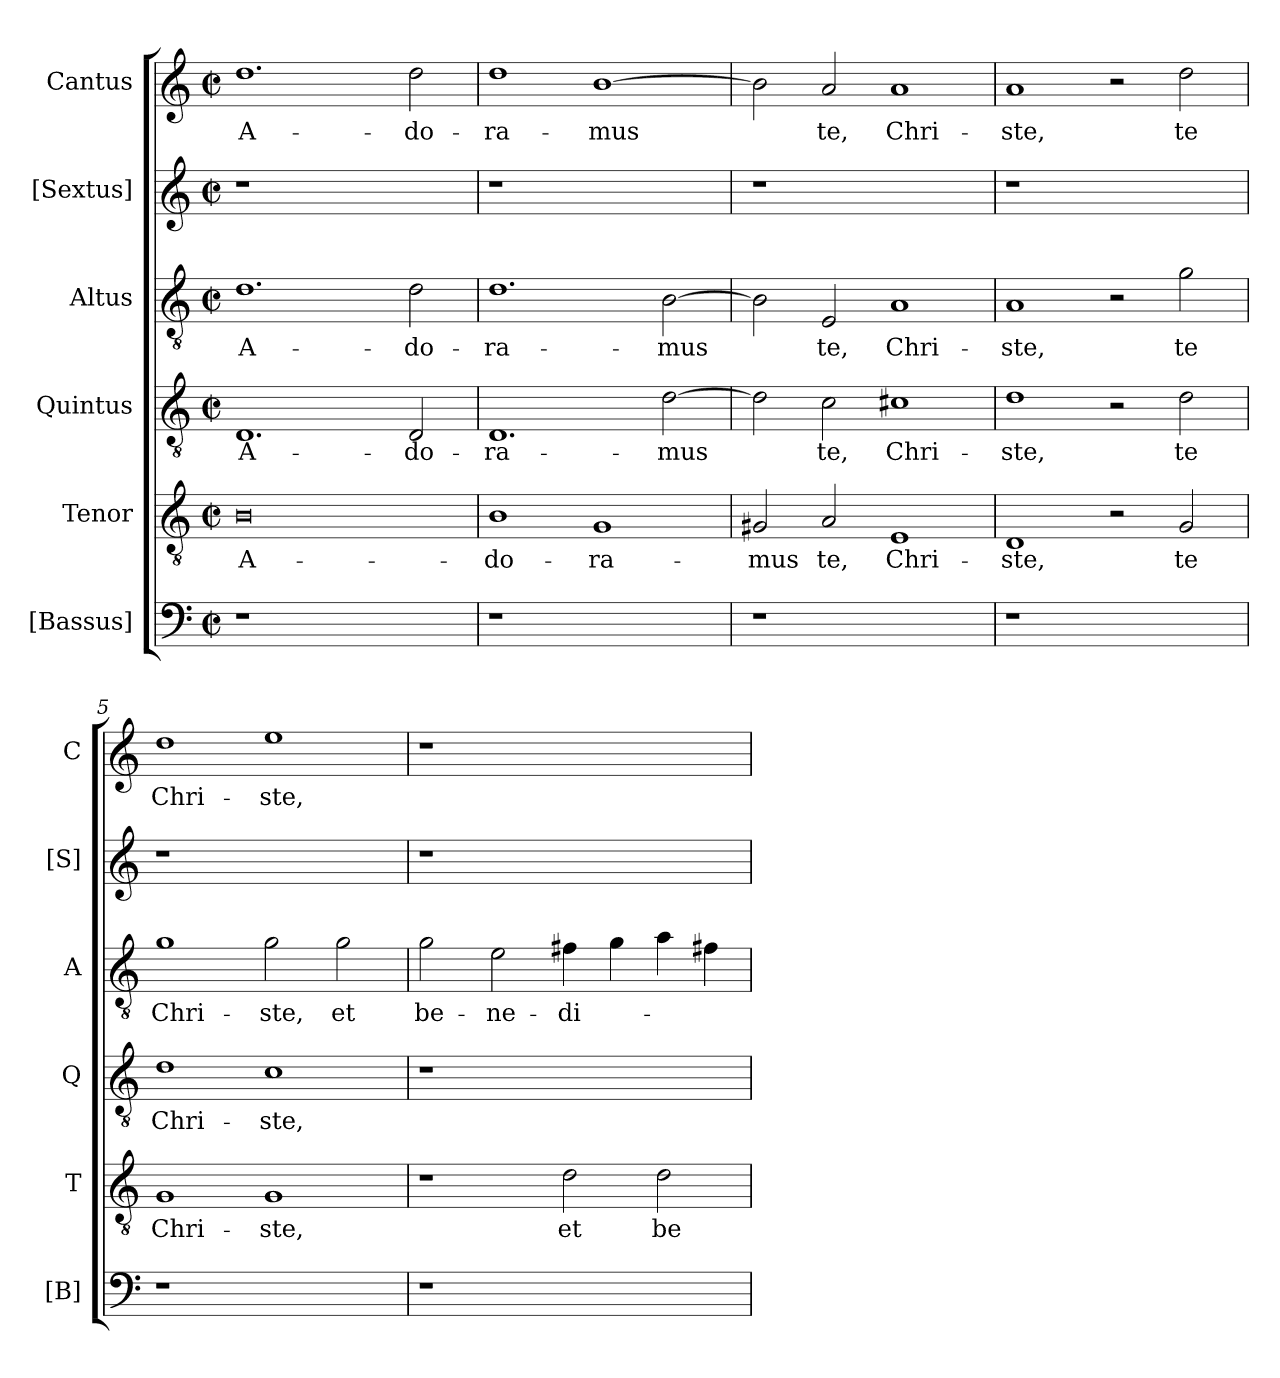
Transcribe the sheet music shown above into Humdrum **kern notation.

**kern	**kern	**text	**kern	**text	**kern	**text	**kern	**kern	**text
*part6	*part5	*part5	*part4	*part4	*part3	*part3	*part2	*part1	*part1
*staff6	*staff5	*staff5	*staff4	*staff4	*staff3	*staff3	*staff2	*staff1	*staff1
*I"[Bassus]	*I"Tenor	*	*I"Quintus	*	*I"Altus	*	*I"[Sextus]	*I"Cantus	*
*I'[B]	*I'T	*	*I'Q	*	*I'A	*	*I'[S]	*I'C	*
*clefF4	*clefGv2	*	*clefGv2	*	*clefGv2	*	*clefG2	*clefG2	*
*k[]	*k[]	*	*k[]	*	*k[]	*	*k[]	*k[]	*
*C:	*C:	*	*C:	*	*C:	*	*C:	*C:	*
*M2/2	*M2/2	*	*M2/2	*	*M2/2	*	*M2/2	*M2/2	*
*met(c|)	*met(c|)	*	*met(c|)	*	*met(c|)	*	*met(c|)	*met(c|)	*
=1	=1	=1	=1	=1	=1	=1	=1	=1	=1
1r	0B\	A-	1.D/	A-	1.d\	A-	1r	1.dd\	A-
1ryy	.	.	.	.	.	.	1ryy	.	.
.	.	.	2D/	-do-	2d\	-do-	.	2dd\	-do-
=2	=2	=2	=2	=2	=2	=2	=2	=2	=2
1r	1B\	-do-	1.D/	-ra-	1.d\	-ra-	1r	1dd\	-ra-
1ryy	1G/	-ra-	.	.	.	.	1ryy	[1b\	-mus
.	.	.	[2d\	-mus	[2B\	-mus	.	.	.
=3	=3	=3	=3	=3	=3	=3	=3	=3	=3
1r	2G#X/	-mus	2d\]	.	2B\]	.	1r	2b\]	.
.	2A/	te,	2c\	te,	2E/	te,	.	2a/	te,
1ryy	1E/	Chri-	1c#X\	Chri-	1A/	Chri-	1ryy	1a/	Chri-
=4	=4	=4	=4	=4	=4	=4	=4	=4	=4
1r	1D/	-ste,	1d\	-ste,	1A/	-ste,	1r	1a/	-ste,
1ryy	2r	.	2r	.	2r	.	1ryy	2r	.
.	2G/	te	2d\	te	2g\	te	.	2dd\	te
=5	=5	=5	=5	=5	=5	=5	=5	=5	=5
1r	1G/	Chri-	1d\	Chri-	1g\	Chri-	1r	1dd\	Chri-
1ryy	1G/	-ste,	1c\	-ste,	2g\	-ste,	1ryy	1ee\	-ste,
.	.	.	.	.	2g\	et	.	.	.
=6	=6	=6	=6	=6	=6	=6	=6	=6	=6
1r	1r	.	1r	.	2g\	be-	1r	1r	.
.	.	.	.	.	2e\	-ne-	.	.	.
1ryy	2d\	et	1ryy	.	4f#X\	-di-	1ryy	1ryy	.
.	.	.	.	.	4g\	.	.	.	.
.	2d\	be-	.	.	4a\	.	.	.	.
.	.	.	.	.	4f#X\	.	.	.	.
=	=	=	=	=	=	=	=	=	=
*-	*-	*-	*-	*-	*-	*-	*-	*-	*-
